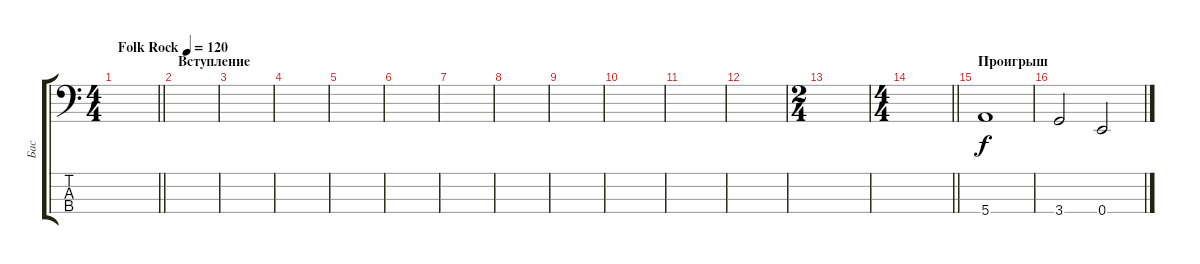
\track ("Бас" "Бас") {instrument electricbassfinger}
\staff {score tabs}
\tuning (G2 D2 A1 E1) {hide}
\ts (4 4)
\tempo (120 "Folk Rock")
\clef f4
\barLineRight lightlight
\ks c
|
\section ("" "Вступление")
|
|
|
|
|
|
|
|
|
|
|
\ts (2 4)
|
\ts (4 4)
\barLineRight lightlight
|
\section ("" "Проигрыш")
5.4.1 |
3.4.2 0.4.2
